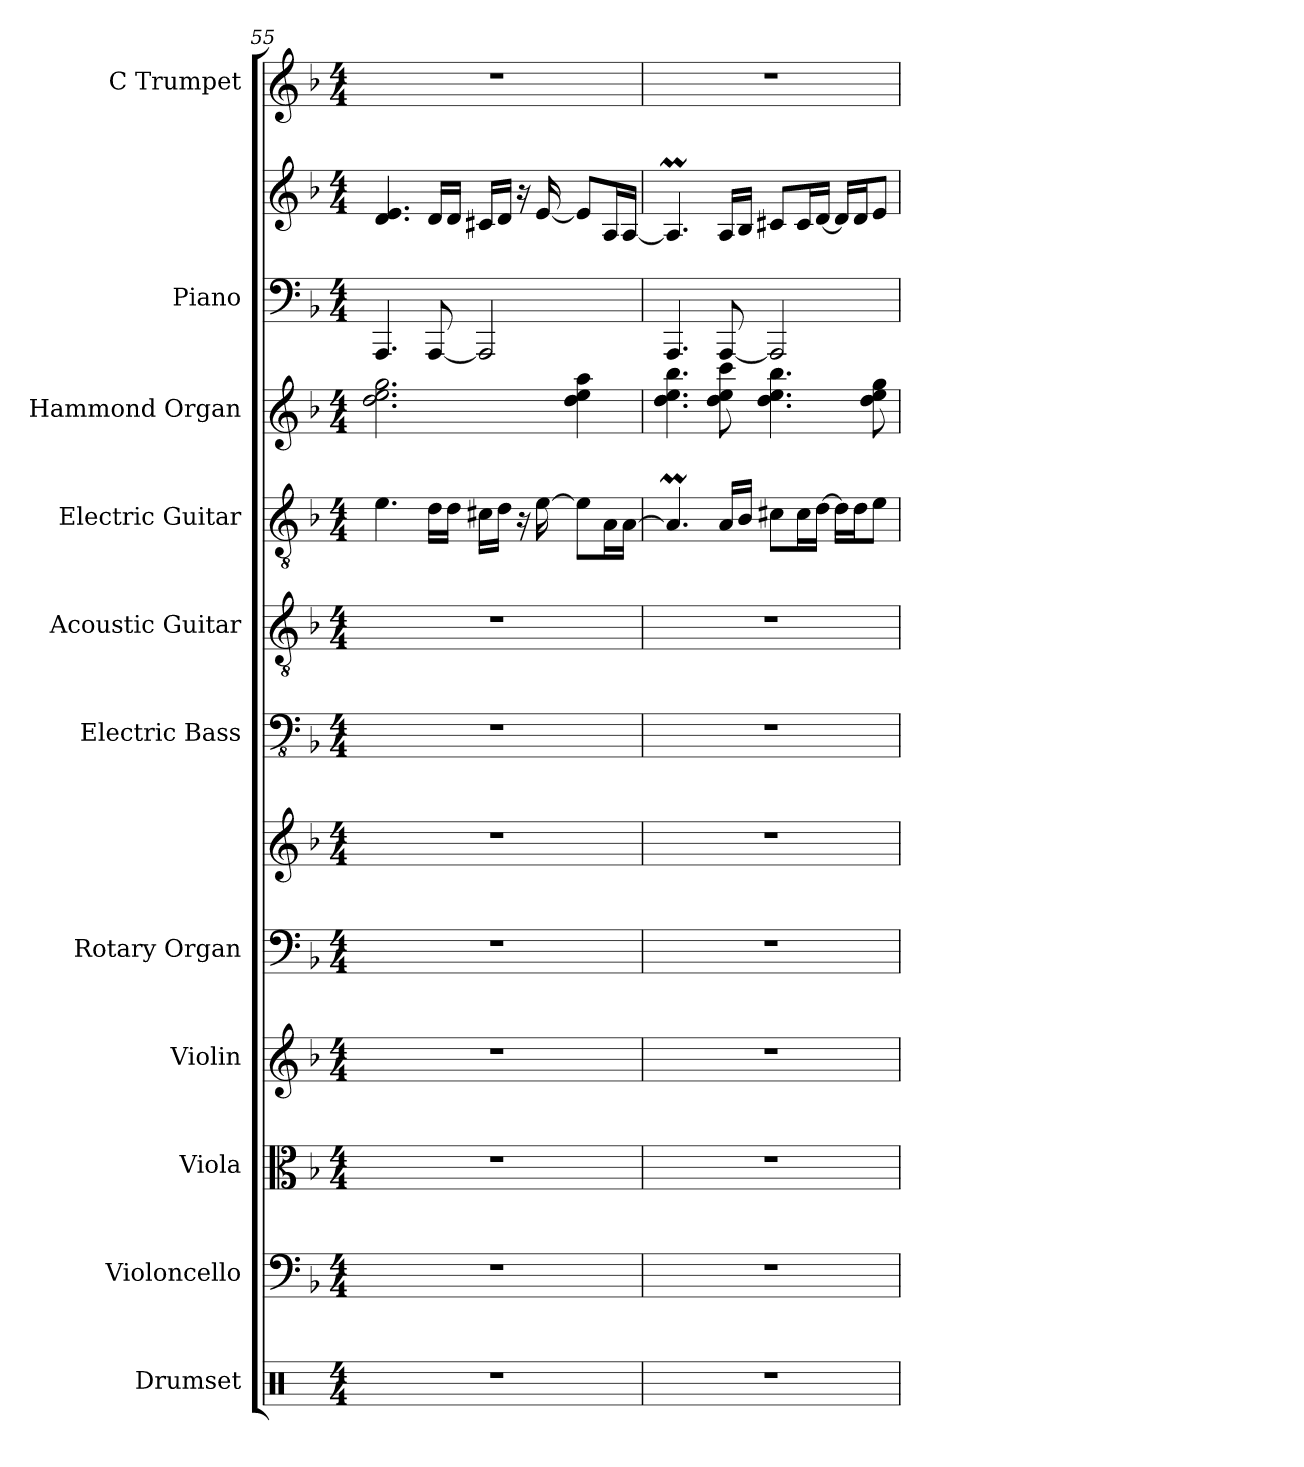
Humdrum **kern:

**kern	**kern	**kern	**kern	**kern	**kern	**kern	**kern	**kern	**kern	**kern	**kern	**kern
*part11	*part10	*part9	*part8	*part7	*part7	*part6	*part5	*part4	*part3	*part2	*part2	*part1
*staff13	*staff12	*staff11	*staff10	*staff9	*staff8	*staff7	*staff6	*staff5	*staff4	*staff3	*staff2	*staff1
*I"Drumset	*I"Violoncello	*I"Viola	*I"Violin	*I"Rotary Organ	*	*I"Electric Bass	*I"Acoustic Guitar	*I"Electric Guitar	*I"Hammond Organ	*I"Piano	*	*I"C Trumpet
*I'Drs.	*I'Vc.	*I'Vla.	*I'Vln.	*I'Rot. Org.	*	*I'El. B.	*I'Guit.	*I'El. Guit.	*I'Hm. Org.	*I'Pno.	*	*I'C Tpt.
*clefX	*clefF4	*clefC3	*clefG2	*clefF4	*clefG2	*clefFv4	*clefGv2	*clefGv2	*clefG2	*clefF4	*clefG2	*clefG2
*k[]	*k[b-]	*k[b-]	*k[b-]	*k[b-]	*k[b-]	*k[b-]	*k[b-]	*k[b-]	*k[b-]	*k[b-]	*k[b-]	*k[b-]
*M4/4	*M4/4	*M4/4	*M4/4	*M4/4	*M4/4	*M4/4	*M4/4	*M4/4	*M4/4	*M4/4	*M4/4	*M4/4
=55	=55	=55	=55	=55	=55	=55	=55	=55	=55	=55	=55	=55
1r	1r	1r	1r	1r	1r	1r	1r	4.e\	2.dd\ 2.ee\ 2.gg\	4.AAA/	4.d/ 4.e/	1r
.	.	.	.	.	.	.	.	16d\LL	.	[8AAA/	16d/LL	.
.	.	.	.	.	.	.	.	16d\JJ	.	.	16d/JJ	.
.	.	.	.	.	.	.	.	16c#X\LL	.	2AAA/]	16c#X/LL	.
.	.	.	.	.	.	.	.	16d\JJ	.	.	16d/JJ	.
.	.	.	.	.	.	.	.	16r	.	.	16r	.
.	.	.	.	.	.	.	.	[16e\	.	.	[16e/	.
.	.	.	.	.	.	.	.	8e\L]	4dd\ 4ee\ 4aa\	.	8e/L]	.
.	.	.	.	.	.	.	.	16A\L	.	.	16A/L	.
.	.	.	.	.	.	.	.	[16A\JJ	.	.	[16A/JJ	.
=56	=56	=56	=56	=56	=56	=56	=56	=56	=56	=56	=56	=56
1r	1r	1r	1r	1r	1r	1r	1r	4.Am/]	4.dd\ 4.ee\ 4.bb-\	4.AAA/	4.Am/]	1r
.	.	.	.	.	.	.	.	16A/LL	8dd\ 8ee\ 8ccc\	[8AAA/	16A/LL	.
.	.	.	.	.	.	.	.	16B-/JJ	.	.	16B-/JJ	.
.	.	.	.	.	.	.	.	8c#X\L	4.dd\ 4.ee\ 4.bb-\	2AAA/]	8c#X/L	.
.	.	.	.	.	.	.	.	16c#\L	.	.	16c#/L	.
.	.	.	.	.	.	.	.	[16d\JJ	.	.	[16d/JJ	.
.	.	.	.	.	.	.	.	16d\LL]	.	.	16d/LL]	.
.	.	.	.	.	.	.	.	16d\J	.	.	16d/J	.
.	.	.	.	.	.	.	.	8e\J	8dd\ 8ee\ 8gg\	.	8e/J	.
=	=	=	=	=	=	=	=	=	=	=	=	=
*-	*-	*-	*-	*-	*-	*-	*-	*-	*-	*-	*-	*-
